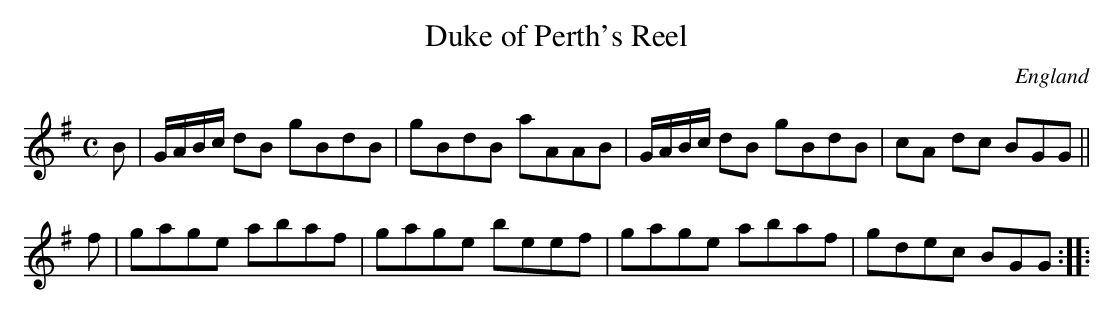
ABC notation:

X:1
T:Duke of Perth's Reel
L:1/8
M:C
O:England
K:G major
B |\
G/A/B/c/ dB gBdB | gBdB aAAB | \
G/A/B/c/ dB gBdB | cA dc BGG ||
f | \
gage abaf | gage beef |\
gage abaf | gdec BGG ::
